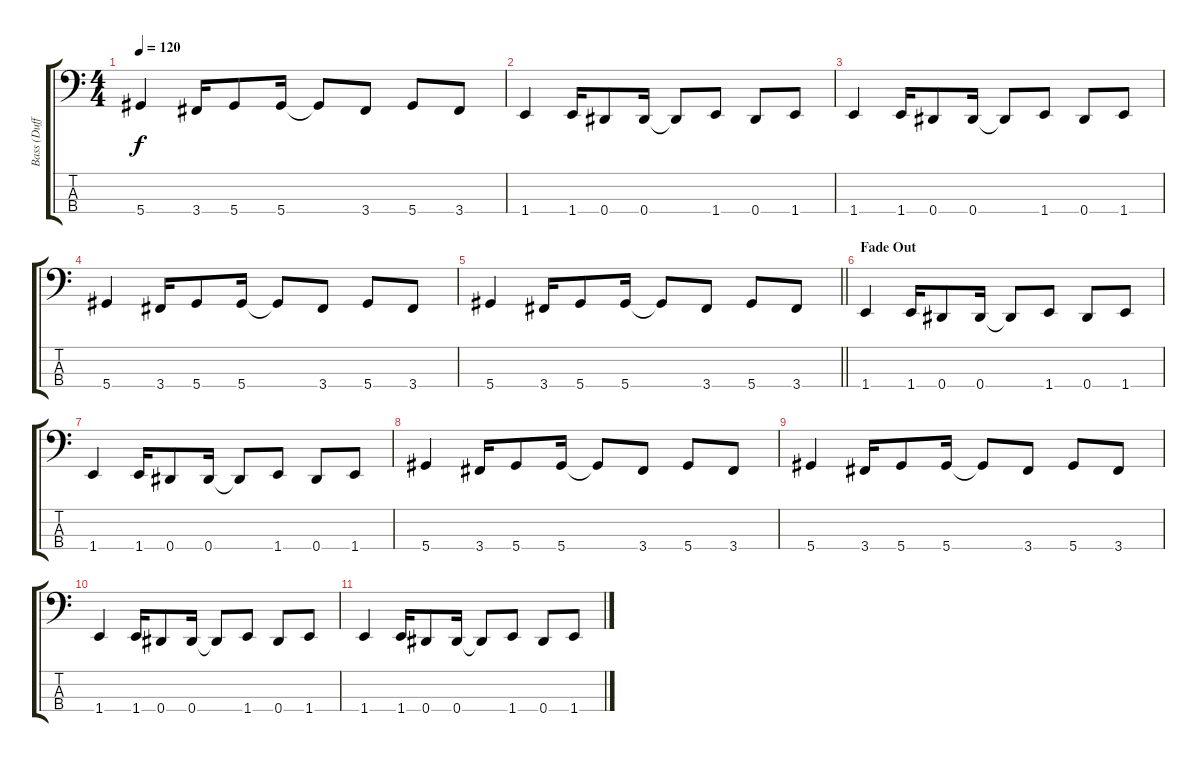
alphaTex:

\track ("Bass (Duff)" "Bass (Duff") {instrument electricbasspick}
\staff {score tabs}
\tuning (Gb2 Db2 Ab1 Eb1) {hide}
\ts (4 4)
\tempo 120
\clef f4
\ks c
5.4.4{dy f} 3.4.16 5.4.8 5.4.16 5.4{t}.8 3.4.8 5.4.8 3.4.8 |
1.4.4 1.4.16 0.4.8 0.4.16 0.4{t}.8 1.4.8 0.4.8 1.4.8 |
1.4.4 1.4.16 0.4.8 0.4.16 0.4{t}.8 1.4.8 0.4.8 1.4.8 |
5.4.4 3.4.16 5.4.8 5.4.16 5.4{t}.8 3.4.8 5.4.8 3.4.8 |
\barLineRight lightlight
5.4.4 3.4.16 5.4.8 5.4.16 5.4{t}.8 3.4.8 5.4.8 3.4.8 |
\section ("" "Fade Out")
1.4.4{volume 7} 1.4.16 0.4.8 0.4.16 0.4{t}.8 1.4.8 0.4.8 1.4.8 |
1.4.4 1.4.16 0.4.8 0.4.16 0.4{t}.8 1.4.8 0.4.8 1.4.8 |
5.4.4{volume 4} 3.4.16 5.4.8 5.4.16 5.4{t}.8 3.4.8 5.4.8 3.4.8 |
5.4.4 3.4.16 5.4.8 5.4.16 5.4{t}.8 3.4.8 5.4.8 3.4.8 |
1.4.4{volume 1} 1.4.16 0.4.8 0.4.16 0.4{t}.8 1.4.8 0.4.8 1.4.8 |
1.4.4 1.4.16 0.4.8 0.4.16 0.4{t}.8 1.4.8 0.4.8 1.4.8
